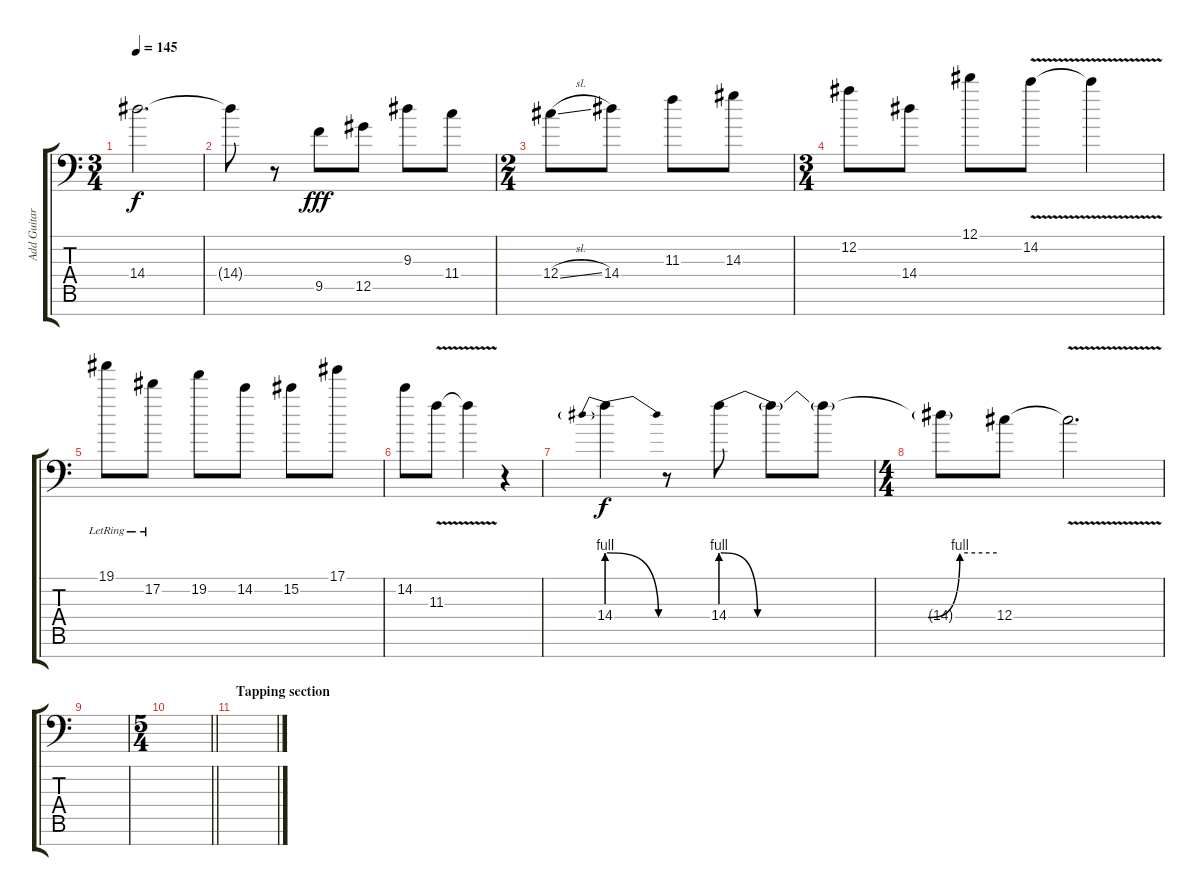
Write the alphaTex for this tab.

\track ("Add Guitare" "Add Guitar") {instrument distortionguitar}
\staff {score tabs}
\tuning (Eb4 Bb3 Gb3 Db3 Ab2 Eb2 Bb1) {hide}
\ts (3 4)
\tempo 145
\clef f4
\ks c
14.4{t}.2{d dy f} |
14.4{t}.8 r.8{volume 14 balance 8} 9.5.8{dy fff} 12.5.8 9.3.8 11.4.8 |
\ts (2 4)
12.4{sl}.8 14.4.8 11.3.8 14.3.8 |
\ts (3 4)
12.2.8 14.4.8 12.1.8 14.2{v}.8 14.2{t}.4 |
19.1{lr}.8 17.2{lr}.8 19.2.8 14.2.8 15.2.8 17.1.8 |
14.2.8 11.3{v}.8 11.3{t}.4 r.4 |
14.4{be (prebendrelease 0 4 60 0)}.4{dy f volume 9 balance 0} r.8 14.4{be (custom 0 4 8 0 45 0 52 4 60 4)}.8 14.4{t}.8 14.4{t}.8 |
\ts (4 4)
14.4{t}.8 12.4.8 12.4{v t}.2{d} |
|
\ts (5 4)
\barLineRight lightlight
|
\section ("" "Tapping section")
